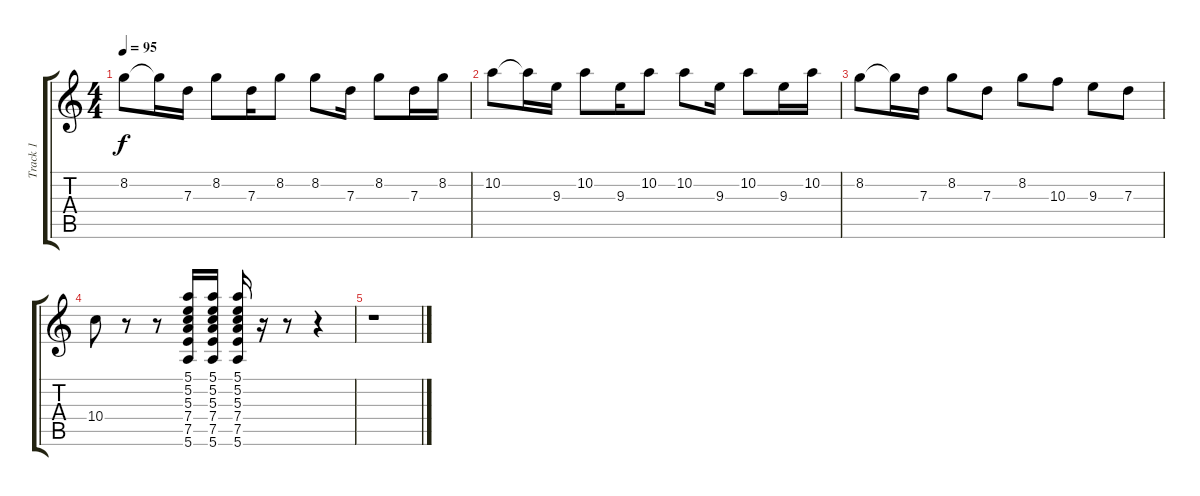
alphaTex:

\track ("Track 1" "Track 1") {instrument overdrivenguitar}
\staff {score tabs}
\tuning (E4 B3 G3 D3 A2 E2) {hide}
\ts (4 4)
\tempo 95
\clef g2
\ks c
8.2.8{dy f} 8.2{t}.16 7.3.16 8.2.8 7.3.16 8.2.8 8.2.8 7.3.16 8.2.8 7.3.16 8.2.16 |
10.2.8 10.2{t}.16 9.3.16 10.2.8 9.3.16 10.2.8 10.2.8 9.3.16 10.2.8 9.3.16 10.2.16 |
8.2.8 8.2{t}.16 7.3.16 8.2.8 7.3.8 8.2.8 10.3.8 9.3.8 7.3.8 |
10.4.8 r.8 r.8 (5.1 5.2 5.3 7.4 7.5 5.6).16 (5.1 5.2 5.3 7.4 7.5 5.6).16 (5.1 5.2 5.3 7.4 7.5 5.6).16 r.16 r.8 r.4 |
r.1
